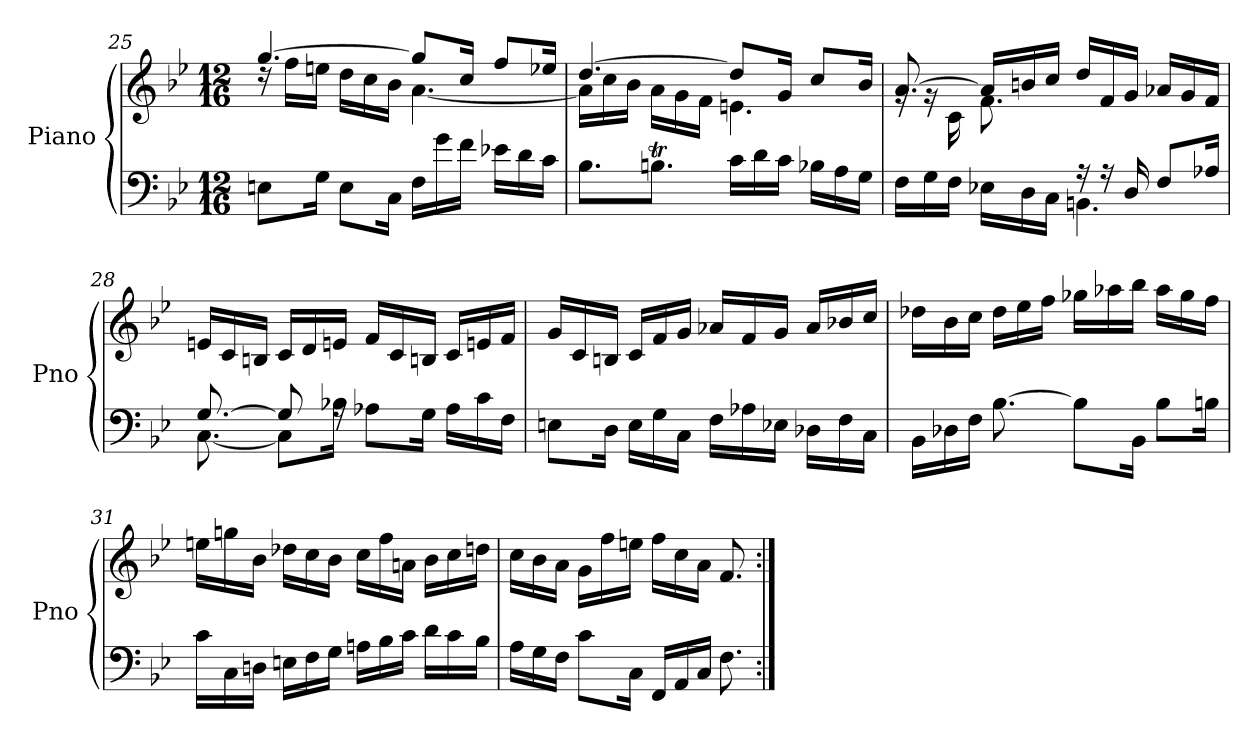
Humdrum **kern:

**kern	**kern
*part1	*part1
*staff2	*staff1
*I"Piano	*
*I'Pno	*
*clefF4	*clefG2
*k[b-e-]	*k[b-e-]
*M12/16	*M12/16
=25	=25
*	*^
8En\L	[4.gg/	16rdd
.	.	16ff\LL
16G\Jk	.	16een\JJ
8E\L	.	16dd\LL
.	.	16cc\
16C\Jk	.	16b-\JJ
16F\LL	8gg/L]	[4.a\
16g\	.	.
16f\JJ	16cc/Jk	.
16e-X\LL	8ff/L	.
16d\	.	.
16c\JJ	16ee-X/Jk	.
!!LO:LB:g=z	!!
=26	=26	=26
8.B-\L	[4.dd/	16a\LL]
.	.	16cc\
.	.	16b-\JJ
8.Bnt\J	.	16a\LL
.	.	16g\
.	.	16f\JJ
16c\LL	8dd/L]	4.en\
16d\	.	.
16c\JJ	16g/Jk	.
16B-X\LL	8cc/L	.
16A\	.	.
16G\JJ	16b-/Jk	.
=27	=27	=27
*^	*	*
16F\LL	4.ryy	[8.a/	16rg
16G\	.	.	16rg
16F\JJ	.	.	16c\
16E-X\LL	.	16a/LL]	8.f\
16D\	.	16bn/	.
16C\JJ	.	16cc/JJ	.
16r	4.BBn\	16dd/LL	4.ryy
16r	.	16f/	.
16D/	.	16g/JJ	.
8F/L	.	16a-X/LL	.
.	.	16g/	.
16A-X/Jk	.	16f/JJ	.
*	*	*v	*v
=28	=28	=28
[8.G/	[8.C\	16en/LL
.	.	16c/
.	.	16Bn/JJ
8G/]	8C\L]	16c/LL
.	.	16d/
16rA	16B-X\Jk	16en/JJ
8A-X\L	4.ryy	16f/LL
.	.	16c/
16G\Jk	.	16Bn/JJ
16A-\LL	.	16c/LL
16c\	.	16en/
16F\JJ	.	16f/JJ
*v	*v	*
!!LO:LB:g=z
=29	=29
8En\L	16g/LL
.	16c/
16D\Jk	16Bn/JJ
16E\LL	16c/LL
16G\	16f/
16C\JJ	16g/JJ
16F\LL	16a-X/LL
16A-X\	16f/
16E-X\JJ	16g/JJ
16D-X\LL	16a-/LL
16F\	16b-X/
16C\JJ	16cc/JJ
=30	=30
16BB-\LL	16dd-X\LL
16D-X\	16b-\
16F\JJ	16cc\JJ
[8.B-\	16dd-\LL
.	16ee-\
.	16ff\JJ
8B-\L]	16gg-X\LL
.	16aa-X\
16BB-\Jk	16bb-\JJ
8B-\L	16aa-\LL
.	16gg-\
16Bn\Jk	16ff\JJ
=31	=31
16c\LL	16een\LL
16C\	16ggn\
16Dn\JJ	16b-\JJ
16En\LL	16dd-X\LL
16F\	16cc\
16G\JJ	16b-\JJ
16An\LL	16cc\LL
16B-\	16ff\
16c\JJ	16an\JJ
16d\LL	16b-\LL
16c\	16cc\
16B-\JJ	16ddn\JJ
!!LO:LB:g=z
=32	=32
16A\LL	16cc\LL
16G\	16b-\
16F\JJ	16a\JJ
8c\L	16g\LL
.	16ff\
16C\Jk	16een\JJ
*	*MM51
16FF/LL	16ff\LL
*	*MM48
16AA/	16cc\
*	*MM45
16C/JJ	16a\JJ
*	*MM36
8.F\	8.f/
=:|!	=:|!
*-	*-
